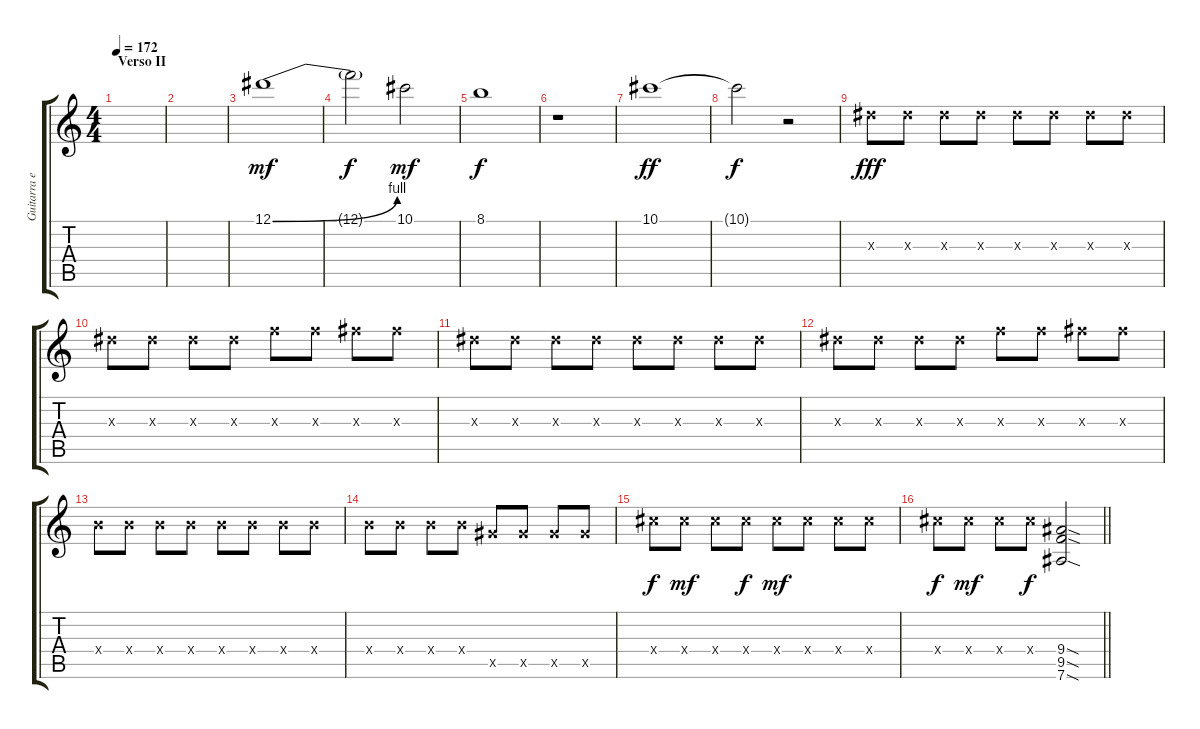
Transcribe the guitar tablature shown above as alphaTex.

\track ("Guitarra extra" "Guitarra e") {instrument overdrivenguitar}
\staff {score tabs}
\tuning (Eb4 Bb3 Gb3 Db3 Ab2 Eb2) {hide}
\ts (4 4)
\section ("" "Verso II")
\tempo 172
\clef g2
\ks c
|
|
12.1{be (bend 0 0 60 4)}.1{dy mf instrument overdrivenguitar} |
12.1{t}.2{dy f} 10.1.2{dy mf volume 0} |
8.1.1{dy f} |
r.1 |
10.1.1{dy ff volume 10 instrument overdrivenguitar} |
10.1{t}.2{dy f} r.2 |
9.3{x}.8{dy fff} 9.3{x}.8 9.3{x}.8 9.3{x}.8 9.3{x}.8 9.3{x}.8 9.3{x}.8 9.3{x}.8 |
9.3{x}.8 9.3{x}.8 9.3{x}.8 9.3{x}.8 11.3{x}.8 11.3{x}.8 12.3{x}.8 12.3{x}.8 |
9.3{x}.8 9.3{x}.8 9.3{x}.8 9.3{x}.8 9.3{x}.8 9.3{x}.8 9.3{x}.8 9.3{x}.8 |
9.3{x}.8 9.3{x}.8 9.3{x}.8 9.3{x}.8 11.3{x}.8 11.3{x}.8 12.3{x}.8 12.3{x}.8 |
10.4{x}.8 10.4{x}.8 10.4{x}.8 10.4{x}.8 10.4{x}.8 10.4{x}.8 10.4{x}.8 10.4{x}.8 |
10.4{x}.8 10.4{x}.8 10.4{x}.8 10.4{x}.8 12.5{x}.8 12.5{x}.8 12.5{x}.8 12.5{x}.8 |
12.4{x}.8{dy f} 12.4{x}.8{dy mf} 12.4{x}.8 12.4{x}.8{dy f} 12.4{x}.8{dy mf} 12.4{x}.8 12.4{x}.8 12.4{x}.8 |
\barLineRight lightlight
12.4{x}.8{dy f} 12.4{x}.8{dy mf} 12.4{x}.8 12.4{x}.8{dy f} (9.4{sod} 9.5{sod} 7.6{sod}).2
